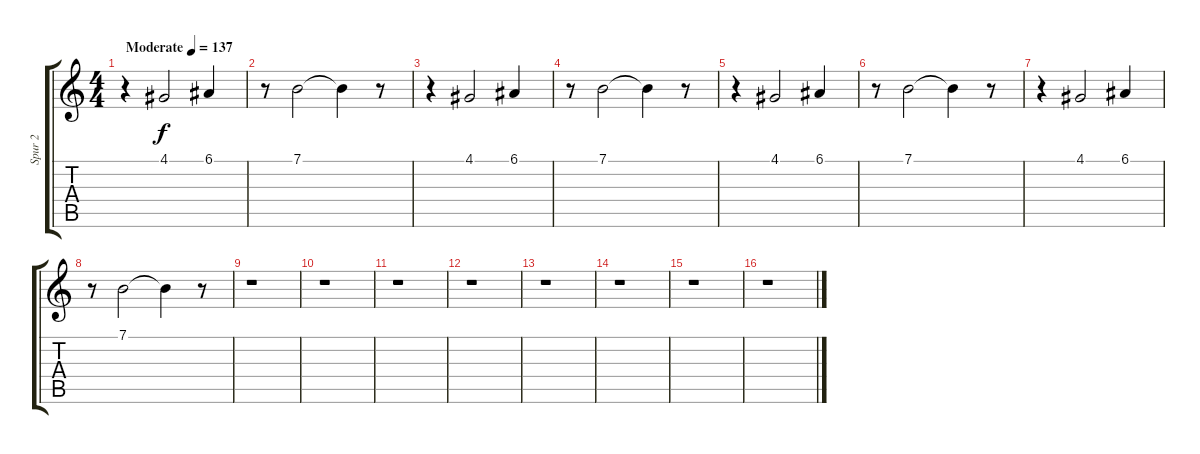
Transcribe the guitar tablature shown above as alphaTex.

\track ("Spur 2" "Spur 2") {instrument lead1square}
\staff {score tabs}
\tuning (E4 B3 G3 D3 A2 E2) {hide}
\ts (4 4)
\tempo (137 "Moderate")
\clef g2
\ks c
r.4{dy f instrument lead1square} 4.1.2 6.1.4 |
r.8 7.1.2 7.1{t}.4 r.8 |
r.4 4.1.2 6.1.4 |
r.8 7.1.2 7.1{t}.4 r.8 |
r.4 4.1.2 6.1.4 |
r.8 7.1.2 7.1{t}.4 r.8 |
r.4 4.1.2 6.1.4 |
r.8 7.1.2 7.1{t}.4 r.8 |
r.1 |
r.1 |
r.1 |
r.1 |
r.1 |
r.1 |
r.1 |
r.1
